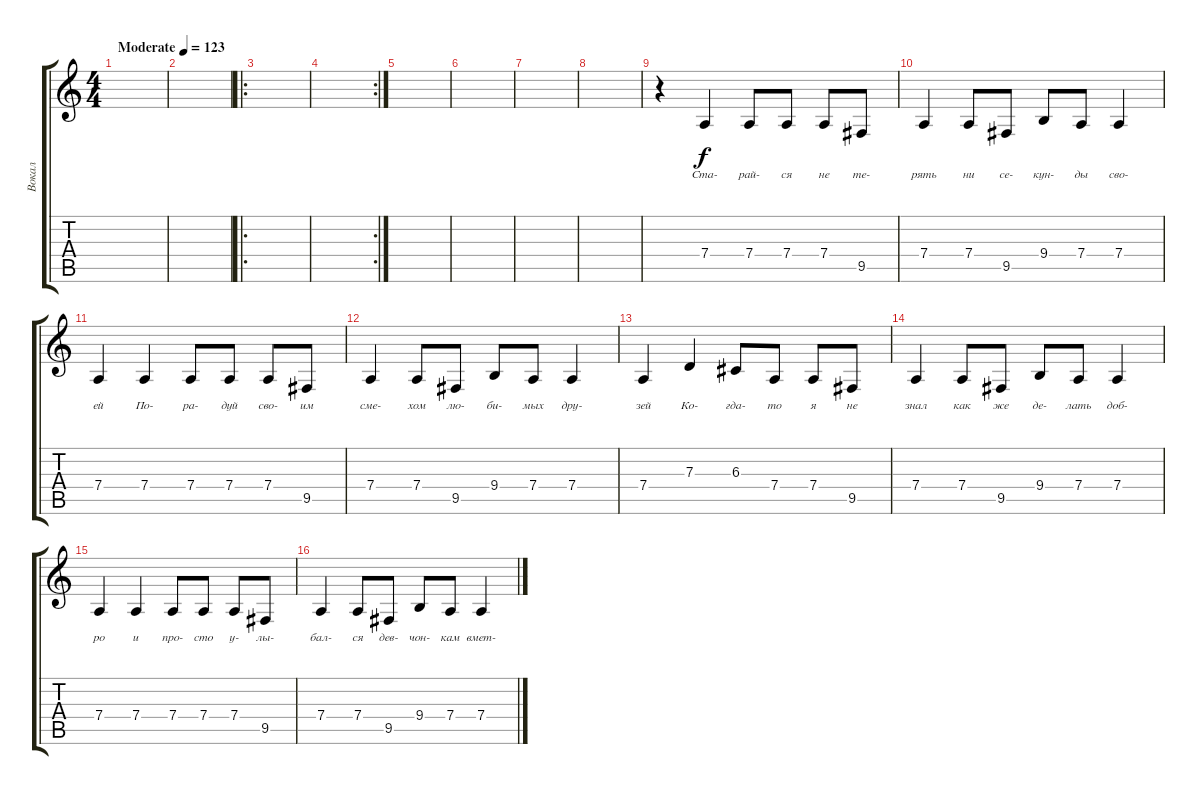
\track ("Вокал" "Вокал") {instrument lead2sawtooth}
\staff {score tabs}
\tuning (E4 B3 G3 D3 A2 E2) {hide}
\ts (4 4)
\tempo (123 "Moderate")
\clef g2
\ks c
|
|
\ro
|
\rc 2
|
|
|
|
|
r.4 7.4.4{lyrics (0 "Ста-") lyrics (1 "") lyrics (2 "") lyrics (3 "") lyrics (4 "")} 7.4.8{lyrics (0 "рай-") lyrics (1 "") lyrics (2 "") lyrics (3 "") lyrics (4 "")} 7.4.8{lyrics (0 "ся") lyrics (1 "") lyrics (2 "") lyrics (3 "") lyrics (4 "")} 7.4.8{lyrics (0 "не") lyrics (1 "") lyrics (2 "") lyrics (3 "") lyrics (4 "")} 9.5.8{lyrics (0 "те-") lyrics (1 "") lyrics (2 "") lyrics (3 "") lyrics (4 "")} |
7.4.4{lyrics (0 "рять") lyrics (1 "") lyrics (2 "") lyrics (3 "") lyrics (4 "")} 7.4.8{lyrics (0 "ни") lyrics (1 "") lyrics (2 "") lyrics (3 "") lyrics (4 "")} 9.5.8{lyrics (0 "се-") lyrics (1 "") lyrics (2 "") lyrics (3 "") lyrics (4 "")} 9.4.8{lyrics (0 "кун-") lyrics (1 "") lyrics (2 "") lyrics (3 "") lyrics (4 "")} 7.4.8{lyrics (0 "ды") lyrics (1 "") lyrics (2 "") lyrics (3 "") lyrics (4 "")} 7.4.4{lyrics (0 "сво-") lyrics (1 "") lyrics (2 "") lyrics (3 "") lyrics (4 "")} |
7.4.4{lyrics (0 "ей") lyrics (1 "") lyrics (2 "") lyrics (3 "") lyrics (4 "")} 7.4.4{lyrics (0 "По-") lyrics (1 "") lyrics (2 "") lyrics (3 "") lyrics (4 "")} 7.4.8{lyrics (0 "ра-") lyrics (1 "") lyrics (2 "") lyrics (3 "") lyrics (4 "")} 7.4.8{lyrics (0 "дуй") lyrics (1 "") lyrics (2 "") lyrics (3 "") lyrics (4 "")} 7.4.8{lyrics (0 "сво-") lyrics (1 "") lyrics (2 "") lyrics (3 "") lyrics (4 "")} 9.5.8{lyrics (0 "им") lyrics (1 "") lyrics (2 "") lyrics (3 "") lyrics (4 "")} |
7.4.4{lyrics (0 "сме-") lyrics (1 "") lyrics (2 "") lyrics (3 "") lyrics (4 "")} 7.4.8{lyrics (0 "хом") lyrics (1 "") lyrics (2 "") lyrics (3 "") lyrics (4 "")} 9.5.8{lyrics (0 "лю-") lyrics (1 "") lyrics (2 "") lyrics (3 "") lyrics (4 "")} 9.4.8{lyrics (0 "би-") lyrics (1 "") lyrics (2 "") lyrics (3 "") lyrics (4 "")} 7.4.8{lyrics (0 "мых") lyrics (1 "") lyrics (2 "") lyrics (3 "") lyrics (4 "")} 7.4.4{lyrics (0 "дру-") lyrics (1 "") lyrics (2 "") lyrics (3 "") lyrics (4 "")} |
7.4.4{lyrics (0 "зей") lyrics (1 "") lyrics (2 "") lyrics (3 "") lyrics (4 "")} 7.3.4{lyrics (0 "Ко-") lyrics (1 "") lyrics (2 "") lyrics (3 "") lyrics (4 "")} 6.3.8{lyrics (0 "гда-") lyrics (1 "") lyrics (2 "") lyrics (3 "") lyrics (4 "")} 7.4.8{lyrics (0 "то") lyrics (1 "") lyrics (2 "") lyrics (3 "") lyrics (4 "")} 7.4.8{lyrics (0 "я") lyrics (1 "") lyrics (2 "") lyrics (3 "") lyrics (4 "")} 9.5.8{lyrics (0 "не") lyrics (1 "") lyrics (2 "") lyrics (3 "") lyrics (4 "")} |
7.4.4{lyrics (0 "знал") lyrics (1 "") lyrics (2 "") lyrics (3 "") lyrics (4 "")} 7.4.8{lyrics (0 "как") lyrics (1 "") lyrics (2 "") lyrics (3 "") lyrics (4 "")} 9.5.8{lyrics (0 "же") lyrics (1 "") lyrics (2 "") lyrics (3 "") lyrics (4 "")} 9.4.8{lyrics (0 "де-") lyrics (1 "") lyrics (2 "") lyrics (3 "") lyrics (4 "")} 7.4.8{lyrics (0 "лать") lyrics (1 "") lyrics (2 "") lyrics (3 "") lyrics (4 "")} 7.4.4{lyrics (0 "доб-") lyrics (1 "") lyrics (2 "") lyrics (3 "") lyrics (4 "")} |
7.4.4{lyrics (0 "ро") lyrics (1 "") lyrics (2 "") lyrics (3 "") lyrics (4 "")} 7.4.4{lyrics (0 "и") lyrics (1 "") lyrics (2 "") lyrics (3 "") lyrics (4 "")} 7.4.8{lyrics (0 "про-") lyrics (1 "") lyrics (2 "") lyrics (3 "") lyrics (4 "")} 7.4.8{lyrics (0 "сто") lyrics (1 "") lyrics (2 "") lyrics (3 "") lyrics (4 "")} 7.4.8{lyrics (0 "у-") lyrics (1 "") lyrics (2 "") lyrics (3 "") lyrics (4 "")} 9.5.8{lyrics (0 "лы-") lyrics (1 "") lyrics (2 "") lyrics (3 "") lyrics (4 "")} |
7.4.4{lyrics (0 "бал-") lyrics (1 "") lyrics (2 "") lyrics (3 "") lyrics (4 "")} 7.4.8{lyrics (0 "ся") lyrics (1 "") lyrics (2 "") lyrics (3 "") lyrics (4 "")} 9.5.8{lyrics (0 "дев-") lyrics (1 "") lyrics (2 "") lyrics (3 "") lyrics (4 "")} 9.4.8{lyrics (0 "чон-") lyrics (1 "") lyrics (2 "") lyrics (3 "") lyrics (4 "")} 7.4.8{lyrics (0 "кам") lyrics (1 "") lyrics (2 "") lyrics (3 "") lyrics (4 "")} 7.4.4{lyrics (0 "вмет-") lyrics (1 "") lyrics (2 "") lyrics (3 "") lyrics (4 "")}
